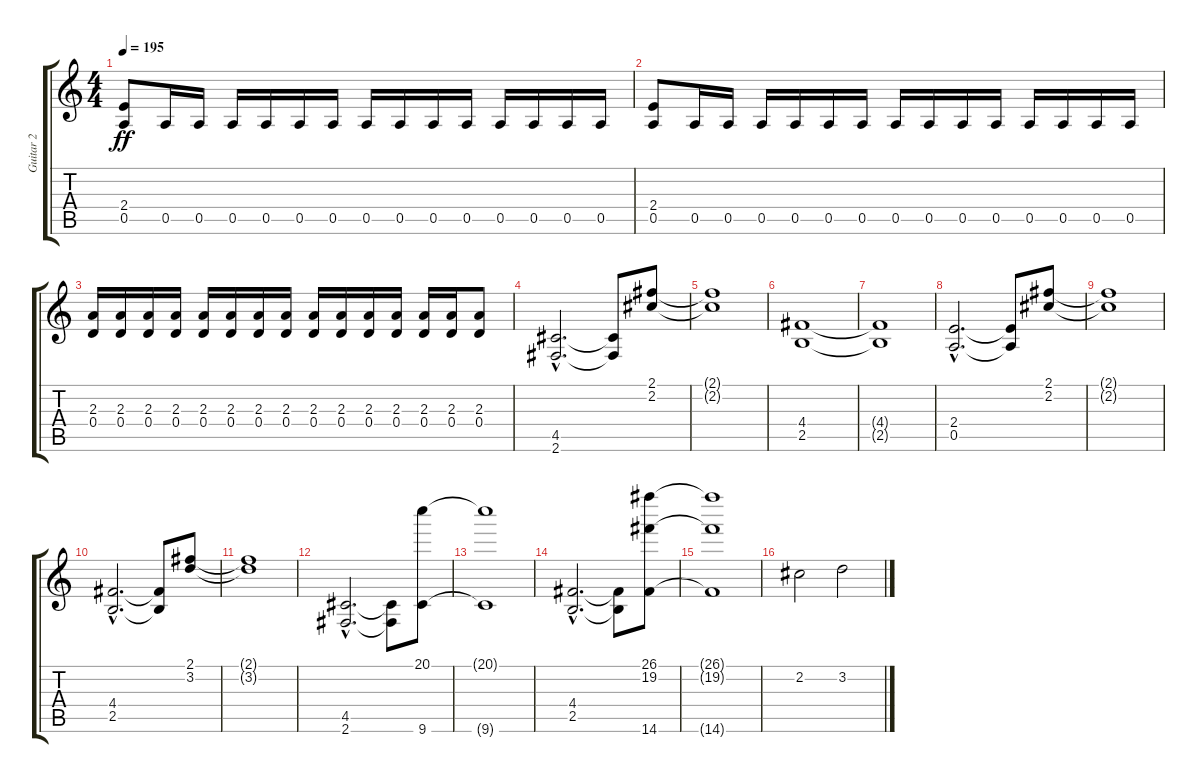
\track ("Guitar 2" "Guitar 2") {instrument overdrivenguitar}
\staff {score tabs}
\tuning (E4 B3 G3 D3 A2 E2) {hide}
\ts (4 4)
\tempo 195
\clef g2
\ks c
(2.4 0.5).8{dy ff} 0.5.16 0.5.16 0.5.16 0.5.16 0.5.16 0.5.16 0.5.16 0.5.16 0.5.16 0.5.16 0.5.16 0.5.16 0.5.16 0.5.16 |
(2.4 0.5).8 0.5.16 0.5.16 0.5.16 0.5.16 0.5.16 0.5.16 0.5.16 0.5.16 0.5.16 0.5.16 0.5.16 0.5.16 0.5.16 0.5.16 |
(2.3 0.4).16 (2.3 0.4).16 (2.3 0.4).16 (2.3 0.4).16 (2.3 0.4).16 (2.3 0.4).16 (2.3 0.4).16 (2.3 0.4).16 (2.3 0.4).16 (2.3 0.4).16 (2.3 0.4).16 (2.3 0.4).16 (2.3 0.4).16 (2.3 0.4).16 (2.3 0.4).8 |
(4.5{hac} 2.6{hac}).2{d} (4.5{t} 2.6{t}).8 (2.1 2.2).8 |
(2.1{t} 2.2{t}).1 |
(4.4 2.5).1 |
(4.4{t} 2.5{t}).1 |
(2.4{hac} 0.5{hac}).2{d} (2.4{t} 0.5{t}).8 (2.1 2.2).8 |
(2.1{t} 2.2{t}).1 |
(4.4{hac} 2.5{hac}).2{d} (4.4{t} 2.5{t}).8 (2.1 3.2).8 |
(2.1{t} 3.2{t}).1 |
(4.5{hac} 2.6{hac}).2{d} (4.5{t} 2.6{t}).8 (20.1 9.6).8 |
(20.1{t} 9.6{t}).1 |
(4.4{hac} 2.5{hac}).2{d} (4.4{t} 2.5{t}).8 (26.1 19.2 14.6).8 |
(26.1{t} 19.2{t} 14.6{t}).1 |
2.2.2{balance 8} 3.2.2
